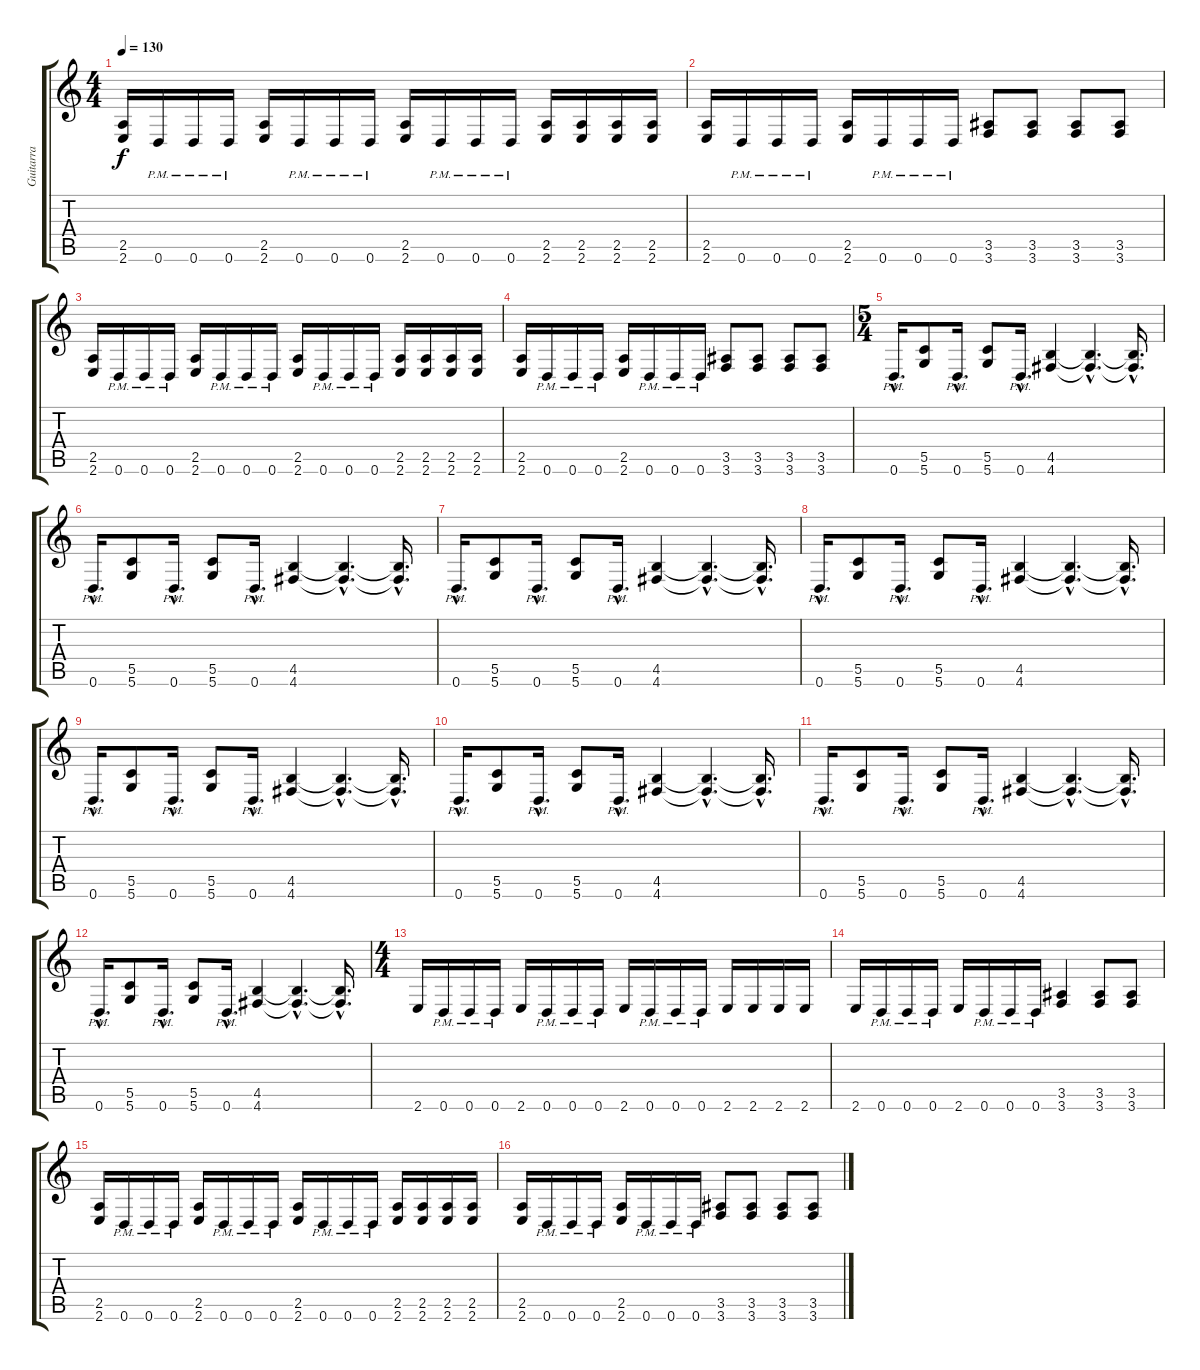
\track ("Guitarra" "Guitarra") {instrument distortionguitar}
\staff {score tabs}
\tuning (D4 A3 F3 C3 G2 D2) {hide}
\ts (4 4)
\tempo 130
\clef g2
\ks c
(2.5 2.6).16{dy f} 0.6{pm}.16 0.6{pm}.16 0.6{pm}.16 (2.5 2.6).16 0.6{pm}.16 0.6{pm}.16 0.6{pm}.16 (2.5 2.6).16 0.6{pm}.16 0.6{pm}.16 0.6{pm}.16 (2.5 2.6).16 (2.5 2.6).16 (2.5 2.6).16 (2.5 2.6).16 |
(2.5 2.6).16 0.6{pm}.16 0.6{pm}.16 0.6{pm}.16 (2.5 2.6).16 0.6{pm}.16 0.6{pm}.16 0.6{pm}.16 (3.5 3.6).8 (3.5 3.6).8 (3.5 3.6).8 (3.5 3.6).8 |
(2.5 2.6).16 0.6{pm}.16 0.6{pm}.16 0.6{pm}.16 (2.5 2.6).16 0.6{pm}.16 0.6{pm}.16 0.6{pm}.16 (2.5 2.6).16 0.6{pm}.16 0.6{pm}.16 0.6{pm}.16 (2.5 2.6).16 (2.5 2.6).16 (2.5 2.6).16 (2.5 2.6).16 |
(2.5 2.6).16 0.6{pm}.16 0.6{pm}.16 0.6{pm}.16 (2.5 2.6).16 0.6{pm}.16 0.6{pm}.16 0.6{pm}.16 (3.5 3.6).8 (3.5 3.6).8 (3.5 3.6).8 (3.5 3.6).8 |
\ts (5 4)
0.6{hac pm}.16{d} (5.5 5.6).8 0.6{hac pm}.16{d} (5.5 5.6).8 0.6{hac pm}.16{d} (4.5 4.6).4 (4.5{hac t} 4.6{hac t}).4{d} (4.5{hac t} 4.6{hac t}).16{d} |
0.6{hac pm}.16{d} (5.5 5.6).8 0.6{hac pm}.16{d} (5.5 5.6).8 0.6{hac pm}.16{d} (4.5 4.6).4 (4.5{hac t} 4.6{hac t}).4{d} (4.5{hac t} 4.6{hac t}).16{d} |
0.6{hac pm}.16{d} (5.5 5.6).8 0.6{hac pm}.16{d} (5.5 5.6).8 0.6{hac pm}.16{d} (4.5 4.6).4 (4.5{hac t} 4.6{hac t}).4{d} (4.5{hac t} 4.6{hac t}).16{d} |
0.6{hac pm}.16{d} (5.5 5.6).8 0.6{hac pm}.16{d} (5.5 5.6).8 0.6{hac pm}.16{d} (4.5 4.6).4 (4.5{hac t} 4.6{hac t}).4{d} (4.5{hac t} 4.6{hac t}).16{d} |
0.6{hac pm}.16{d} (5.5 5.6).8 0.6{hac pm}.16{d} (5.5 5.6).8 0.6{hac pm}.16{d} (4.5 4.6).4 (4.5{hac t} 4.6{hac t}).4{d} (4.5{hac t} 4.6{hac t}).16{d} |
0.6{hac pm}.16{d} (5.5 5.6).8 0.6{hac pm}.16{d} (5.5 5.6).8 0.6{hac pm}.16{d} (4.5 4.6).4 (4.5{hac t} 4.6{hac t}).4{d} (4.5{hac t} 4.6{hac t}).16{d} |
0.6{hac pm}.16{d} (5.5 5.6).8 0.6{hac pm}.16{d} (5.5 5.6).8 0.6{hac pm}.16{d} (4.5 4.6).4 (4.5{hac t} 4.6{hac t}).4{d} (4.5{hac t} 4.6{hac t}).16{d} |
0.6{hac pm}.16{d} (5.5 5.6).8 0.6{hac pm}.16{d} (5.5 5.6).8 0.6{hac pm}.16{d} (4.5 4.6).4 (4.5{hac t} 4.6{hac t}).4{d} (4.5{hac t} 4.6{hac t}).16{d} |
\ts (4 4)
2.6.16 0.6{pm}.16 0.6{pm}.16 0.6{pm}.16 2.6.16 0.6{pm}.16 0.6{pm}.16 0.6{pm}.16 2.6.16 0.6{pm}.16 0.6{pm}.16 0.6{pm}.16 2.6.16 2.6.16 2.6.16 2.6.16 |
2.6.16 0.6{pm}.16 0.6{pm}.16 0.6{pm}.16 2.6.16 0.6{pm}.16 0.6{pm}.16 0.6{pm}.16 (3.5 3.6).4 (3.5 3.6).8 (3.5 3.6).8 |
(2.5 2.6).16 0.6{pm}.16 0.6{pm}.16 0.6{pm}.16 (2.5 2.6).16 0.6{pm}.16 0.6{pm}.16 0.6{pm}.16 (2.5 2.6).16 0.6{pm}.16 0.6{pm}.16 0.6{pm}.16 (2.5 2.6).16 (2.5 2.6).16 (2.5 2.6).16 (2.5 2.6).16 |
(2.5 2.6).16 0.6{pm}.16 0.6{pm}.16 0.6{pm}.16 (2.5 2.6).16 0.6{pm}.16 0.6{pm}.16 0.6{pm}.16 (3.5 3.6).8 (3.5 3.6).8 (3.5 3.6).8 (3.5 3.6).8
